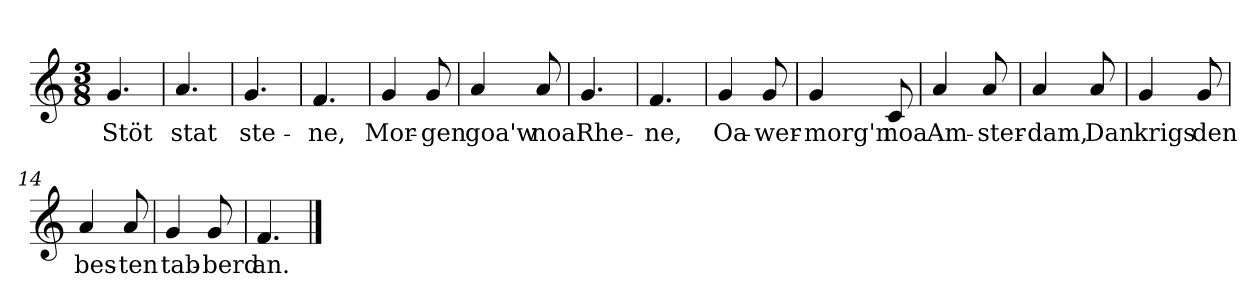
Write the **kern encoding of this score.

**kern	**text
*part1	*part1
*staff1	*staff1
*clefG2	*
*k[]	*
*C:	*
*M3/8	*
*MM120	*
=1	=1
4.g	Stöt
=2	=2
4.a	stat
=3	=3
4.g	ste-
=4	=4
4.f	-ne,
=5	=5
4g	Mor-
8g	-gen
=6	=6
4a	goa'w
8a	noa
=7	=7
4.g	Rhe-
=8	=8
4.f	-ne,
=9	=9
4g	Oa-
8g	-wer-
=10	=10
4g	-morg'n
8c	noa
=11	=11
4a	Am-
8a	-ster-
=12	=12
4a	-dam,
8a	Dan
=13	=13
4g	krigs
8g	den
=14	=14
4a	bes-
8a	-ten
=15	=15
4g	tab-
8g	-berd
=16	=16
4.f	an.
==	==
*-	*-
